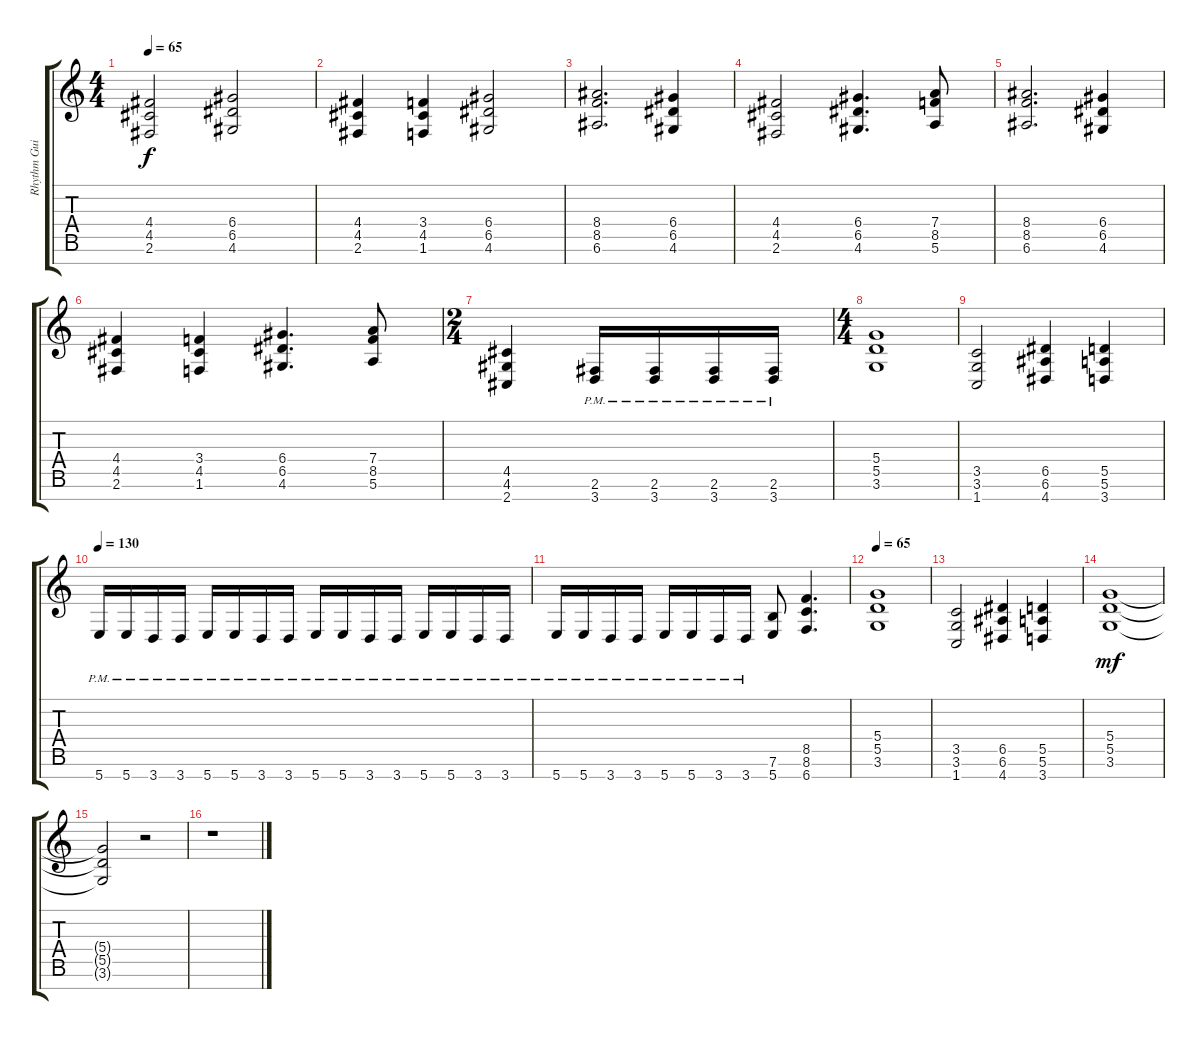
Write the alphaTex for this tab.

\track ("Rhythm Guitar I (left)" "Rhythm Gui") {instrument distortionguitar}
\staff {score tabs}
\tuning (E4 B3 G3 D3 A2 E2 B1) {hide}
\ts (4 4)
\tempo 65
\clef g2
\ks c
(4.4 4.5 2.6).2{dy f} (6.4 6.5 4.6).2 |
(4.4 4.5 2.6).4 (3.4 4.5 1.6).4 (6.4 6.5 4.6).2 |
(8.4 8.5 6.6).2{d} (6.4 6.5 4.6).4 |
(4.4 4.5 2.6).2 (6.4 6.5 4.6).4{d} (7.4 8.5 5.6).8 |
(8.4 8.5 6.6).2{d} (6.4 6.5 4.6).4 |
(4.4 4.5 2.6).4 (3.4 4.5 1.6).4 (6.4 6.5 4.6).4{d} (7.4 8.5 5.6).8 |
\ts (2 4)
(4.5 4.6 2.7).4 (2.6{pm} 3.7{pm}).16 (2.6{pm} 3.7{pm}).16 (2.6{pm} 3.7{pm}).16 (2.6{pm} 3.7{pm}).16 |
\ts (4 4)
(5.4 5.5 3.6).1 |
(3.5 3.6 1.7).2 (6.5 6.6 4.7).4 (5.5 5.6 3.7).4 |
\tempo 130
5.7{pm}.16 5.7{pm}.16 3.7{pm}.16 3.7{pm}.16 5.7{pm}.16 5.7{pm}.16 3.7{pm}.16 3.7{pm}.16 5.7{pm}.16 5.7{pm}.16 3.7{pm}.16 3.7{pm}.16 5.7{pm}.16 5.7{pm}.16 3.7{pm}.16 3.7{pm}.16 |
5.7{pm}.16 5.7{pm}.16 3.7{pm}.16 3.7{pm}.16 5.7{pm}.16 5.7{pm}.16 3.7{pm}.16 3.7{pm}.16 (7.6 5.7).8 (8.5 8.6 6.7).4{d} |
\tempo 65
(5.4 5.5 3.6).1 |
(3.5 3.6 1.7).2 (6.5 6.6 4.7).4 (5.5 5.6 3.7).4 |
(5.4 5.5 3.6).1{dy mf volume 0} |
(5.4{t} 5.5{t} 3.6{t}).2 r.2 |
r.1
